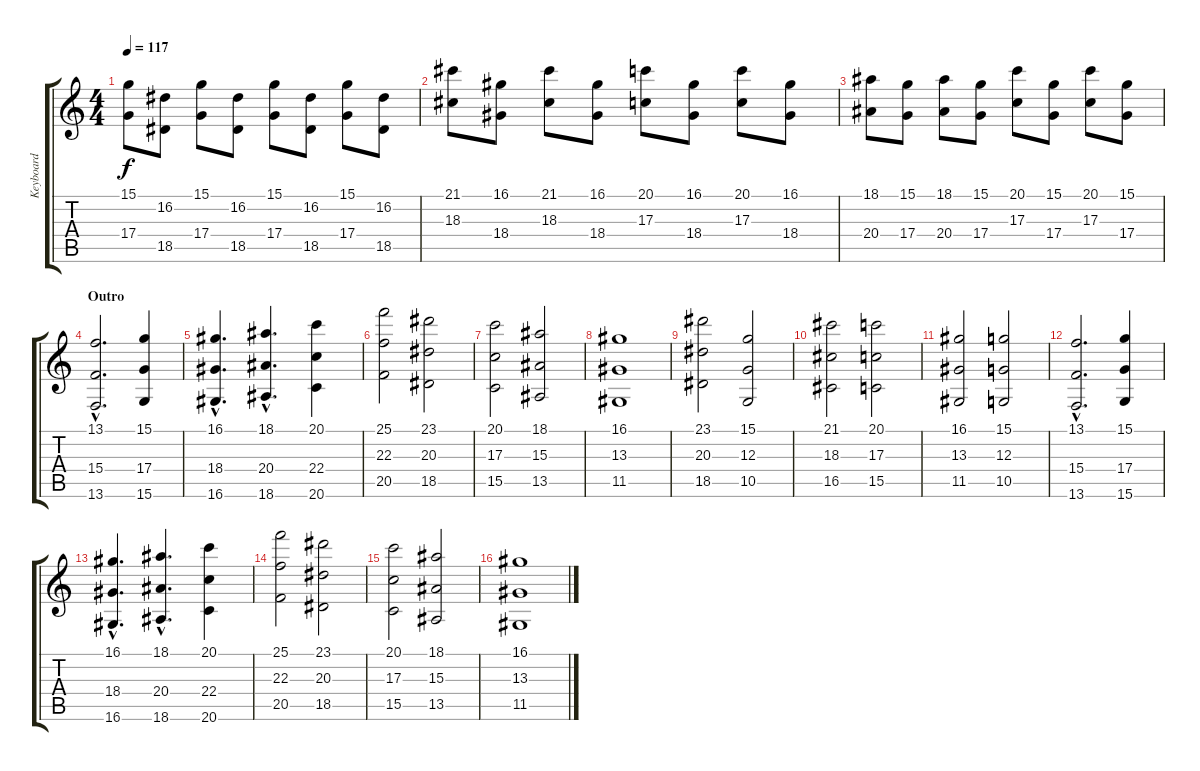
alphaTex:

\track ("Keyboard" "Keyboard") {instrument lead2sawtooth}
\staff {score tabs}
\tuning (E4 B3 G3 D3 A2 E2) {hide}
\ts (4 4)
\tempo 117
\clef g2
\ks c
(15.1 17.4).8{dy f} (16.2 18.5).8 (15.1 17.4).8 (16.2 18.5).8 (15.1 17.4).8 (16.2 18.5).8 (15.1 17.4).8 (16.2 18.5).8 |
(21.1 18.3).8 (16.1 18.4).8 (21.1 18.3).8 (16.1 18.4).8 (20.1 17.3).8 (16.1 18.4).8 (20.1 17.3).8 (16.1 18.4).8 |
(18.1 20.4).8 (15.1 17.4).8 (18.1 20.4).8 (15.1 17.4).8 (20.1 17.3).8 (15.1 17.4).8 (20.1 17.3).8 (15.1 17.4).8 |
\section ("" "Outro")
(13.1{hac} 15.4{hac} 13.6{hac}).2{d} (15.1 17.4 15.6).4 |
(16.1{hac} 18.4{hac} 16.6{hac}).4{d} (18.1{hac} 20.4{hac} 18.6{hac}).4{d} (20.1 22.4 20.6).4 |
(25.1 22.3 20.5).2 (23.1 20.3 18.5).2 |
(20.1 17.3 15.5).2 (18.1 15.3 13.5).2 |
(16.1 13.3 11.5).1 |
(23.1 20.3 18.5).2 (15.1 12.3 10.5).2 |
(21.1 18.3 16.5).2 (20.1 17.3 15.5).2 |
(16.1 13.3 11.5).2 (15.1 12.3 10.5).2 |
(13.1{hac} 15.4{hac} 13.6{hac}).2{d} (15.1 17.4 15.6).4 |
(16.1{hac} 18.4{hac} 16.6{hac}).4{d} (18.1{hac} 20.4{hac} 18.6{hac}).4{d} (20.1 22.4 20.6).4 |
(25.1 22.3 20.5).2 (23.1 20.3 18.5).2 |
(20.1 17.3 15.5).2 (18.1 15.3 13.5).2 |
(16.1 13.3 11.5).1
